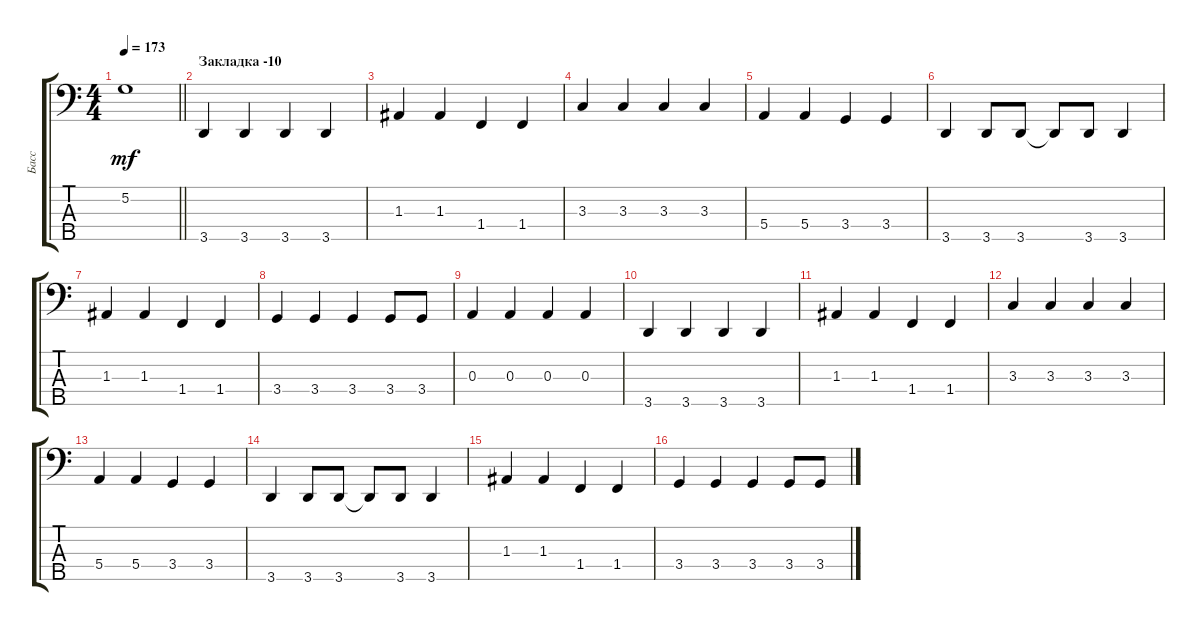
\track ("Басс" "Басс") {instrument electricbassfinger}
\staff {score tabs}
\tuning (G2 D2 A1 E1 B0) {hide}
\ts (4 4)
\tempo 173
\clef f4
\barLineRight lightlight
\ks aminor
5.2{t}.1{dy mf} |
\section ("" "Закладка -10")
\ks c
3.5.4 3.5.4 3.5.4 3.5.4 |
\ks aminor
1.3.4 1.3.4 1.4.4 1.4.4 |
3.3.4 3.3.4 3.3.4 3.3.4 |
5.4.4 5.4.4 3.4.4 3.4.4 |
3.5.4 3.5.8 3.5.8 3.5{t}.8 3.5.8 3.5.4 |
1.3.4 1.3.4 1.4.4 1.4.4 |
3.4.4 3.4.4 3.4.4 3.4.8 3.4.8 |
0.3.4 0.3.4 0.3.4 0.3.4 |
\ks c
3.5.4 3.5.4 3.5.4 3.5.4 |
\ks aminor
1.3.4 1.3.4 1.4.4 1.4.4 |
3.3.4 3.3.4 3.3.4 3.3.4 |
5.4.4 5.4.4 3.4.4 3.4.4 |
3.5.4 3.5.8 3.5.8 3.5{t}.8 3.5.8 3.5.4 |
1.3.4 1.3.4 1.4.4 1.4.4 |
3.4.4 3.4.4 3.4.4 3.4.8 3.4.8
